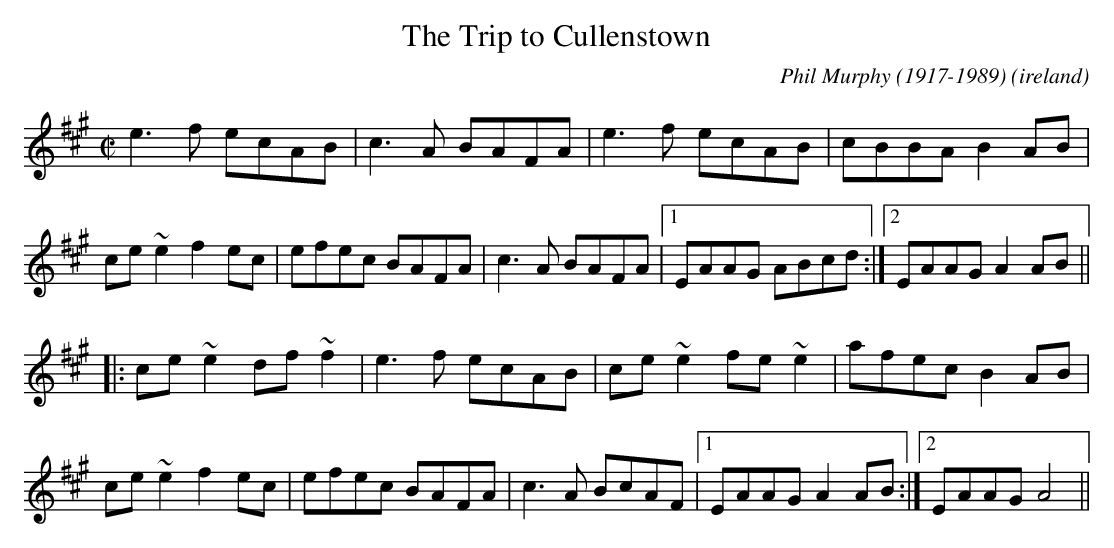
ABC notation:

X:1
T:The Trip to Cullenstown
O:ireland
C:Phil Murphy (1917-1989)
M:C|
L:1/8
K:A
e3f ecAB|c3A BAFA|e3f ecAB|cBBA B2AB|
ce~e2 f2ec|efec BAFA|c3A BAFA|1EAAG ABcd:|2 EAAG A2AB||
|:ce~e2 df~f2|e3f ecAB|ce~e2 fe~e2|afec B2AB|
ce~e2 f2ec|efec BAFA|c3A BcAF|1EAAG A2 AB:|2 EAAG A4||
